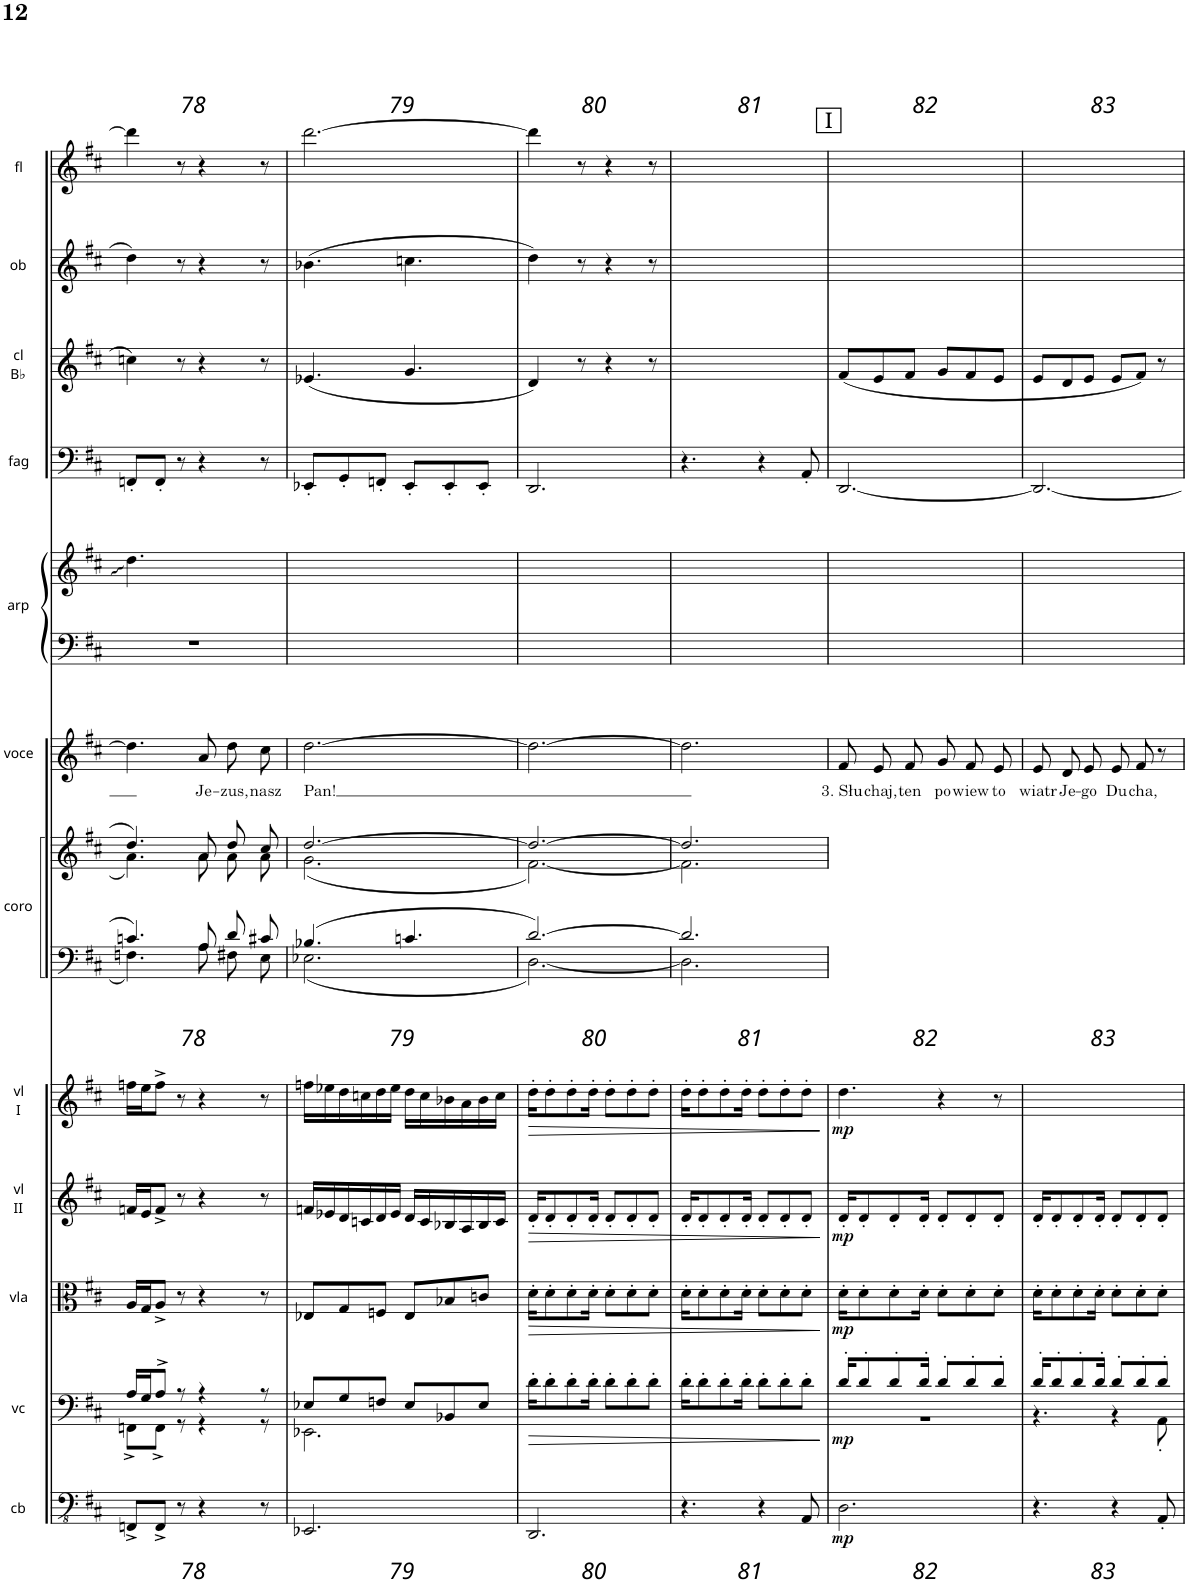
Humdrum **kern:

**kern	**dynam	**kern	**dynam	**kern	**dynam	**kern	**dynam	**kern	**dynam	**kern	**kern	**kern	**text	**kern	**kern	**kern	**kern	**kern	**kern
*part12	*part12	*part11	*part11	*part10	*part10	*part9	*part9	*part8	*part8	*part7	*part7	*part6	*part6	*part5	*part5	*part4	*part3	*part2	*part1
*staff14	*staff14	*staff13	*staff13	*staff12	*staff12	*staff11	*staff11	*staff10	*staff10	*staff9	*staff8	*staff7	*staff7	*staff6	*staff5	*staff4	*staff3	*staff2	*staff1
*I"contrabbassi	*	*I"violoncelli	*	*I"viole	*	*I"violini II	*	*I"violini I	*	*I"coro	*	*I"voce principale	*	*I"arpa	*	*I"fagotto	*I"clarinetto in Bb	*I"oboe	*I"flauto
*I'cb	*	*I'vc	*	*	*	*I'vl II	*	*I'vl I	*	*I'coro	*	*I'voce	*	*I'arp	*	*I'fag	*I'cl Bb	*I'ob	*I'fl
!!LO:PB:g=z
*clefFv4	*	*clefF4	*	*clefC3	*	*clefG2	*	*clefG2	*	*clefF4	*clefG2	*clefG2	*	*clefF4	*clefG2	*clefF4	*clefG2	*clefG2	*clefG2
*	*	*	*	*	*	*	*	*	*	*	*	*	*	*	*	*	*Trd1c2	*	*
*k[f#c#]	*	*k[f#c#]	*	*k[f#c#]	*	*k[f#c#]	*	*k[f#c#]	*	*k[f#c#]	*k[f#c#]	*k[f#c#]	*	*k[f#c#]	*k[f#c#]	*k[f#c#]	*k[f#c#]	*k[f#c#]	*k[f#c#]
*M6/8	*	*M6/8	*	*M6/8	*	*M6/8	*	*M6/8	*	*M6/8	*M6/8	*M6/8	*	*M6/8	*M6/8	*M6/8	*M6/8	*M6/8	*M6/8
=78	=78	=78	=78	=78	=78	=78	=78	=78	=78	=78	=78	=78	=78	=78	=78	=78	=78	=78	=78
*	*	*^	*	*	*	*	*	*	*	*^	*^	*	*	*	*	*	*	*	*
8FFFn^/L	.	16A/LL	8FFn^\L	.	16A/LL	.	16fn/LL	.	16ffn\LL	.	4.cn/	4.Fn\	4.dd/	4.a\	4.dd\]	.	2.r	4.dd\	8FFn'/L	4ccn\	4dd\	4ddd\]
.	.	16G/J	.	.	16G/J	.	16e/J	.	16ee\J	.	.	.	.	.	.	.	.	.	.	.	.	.
8FFF^/J	.	8A^/J	8FF^\J	.	8A^/J	.	8f^/J	.	8ff^\J	.	.	.	.	.	.	.	.	.	8FF'/J	.	.	.
8r	.	8r	8r	.	8r	.	8r	.	8r	.	.	.	.	.	.	.	.	.	8r	8r	8r	8r
!	!	!	!	!	!	!	!	!	!	!	!	!	!	!	!	!LO:LY:b	!	!	!	!	!	!
4r	.	4r	4r	.	4r	.	4r	.	4r	.	8A/L	8A\L	8a/L	8a\L	8a\L	Je-	.	4ryy	4r	4r	4r	4r
!	!	!	!	!	!	!	!	!	!	!	!	!	!	!	!	!LO:LY:b	!	!	!	!	!	!
.	.	.	.	.	.	.	.	.	.	.	8d/	8F#X\	8dd/	8a\	8dd\	-zus,	.	.	.	.	.	.
!	!	!	!	!	!	!	!	!	!	!	!	!	!	!	!	!LO:LY:b	!	!	!	!	!	!
8r	.	8r	8r	.	8r	.	8r	.	8r	.	8c#X/J	8E\J	8cc#/J	8a\J	8cc#\J	nasz	.	8ryy	8r	8r	8r	8r
=79	=79	=79	=79	=79	=79	=79	=79	=79	=79	=79	=79	=79	=79	=79	=79	=79	=79	=79	=79	=79	=79	=79
!	!	!	!	!	!	!	!	!	!	!	!	!	!	!	!	!LO:LY:b	!	!	!	!	!	!
2.EEE-X/	.	8E-X/L	2.EE-X\	.	8E-X/L	.	16fn/LL	.	16ffn\LL	.	4.B-X/	2.E-X\	[2.dd/	(2.g\	[2.dd\	Pan!	2.ryy	2.ryy	8EE-X'/L	(4.e-X/	(4.b-X\	[2.ddd\
.	.	.	.	.	.	.	16e-X/	.	16ee-X\	.	.	.	.	.	.	.	.	.	.	.	.	.
.	.	8G/	.	.	8G/	.	16d/	.	16dd\	.	.	.	.	.	.	.	.	.	8GG'/	.	.	.
.	.	.	.	.	.	.	16cn/	.	16ccn\	.	.	.	.	.	.	.	.	.	.	.	.	.
.	.	8Fn/J	.	.	8Fn/J	.	16d/	.	16dd\	.	.	.	.	.	.	.	.	.	8FFn'/J	.	.	.
.	.	.	.	.	.	.	16e-/JJ	.	16ee-\JJ	.	.	.	.	.	.	.	.	.	.	.	.	.
.	.	8E-/L	.	.	8E-/L	.	16d/LL	.	16dd\LL	.	4.cn/	.	.	.	.	.	.	.	8EE-'/L	4.g/	4.ccn\	.
.	.	.	.	.	.	.	16c/	.	16cc\	.	.	.	.	.	.	.	.	.	.	.	.	.
.	.	8BB-X/	.	.	8B-X/	.	16B-X/	.	16b-X\	.	.	.	.	.	.	.	.	.	8EE-'/	.	.	.
.	.	.	.	.	.	.	16A/	.	16a\	.	.	.	.	.	.	.	.	.	.	.	.	.
.	.	8E-/J	.	.	8cn/J	.	16B-/	.	16b-\	.	.	.	.	.	.	.	.	.	8EE-'/J	.	.	.
.	.	.	.	.	.	.	16c/JJ	.	16cc\JJ	.	.	.	.	.	.	.	.	.	.	.	.	.
*	*	*v	*v	*	*	*	*	*	*	*	*	*	*	*	*	*	*	*	*	*	*	*
=80	=80	=80	=80	=80	=80	=80	=80	=80	=80	=80	=80	=80	=80	=80	=80	=80	=80	=80	=80	=80	=80
!	!	!	!LO:HP:b	!	!LO:HP:b	!	!LO:HP:b	!	!LO:HP:b	!	!	!	!	!	!	!	!	!	!	!	!
2.DDD/	.	16d'\KL	>	16d'\KL	>	16d'/KL	>	16dd'\KL	>	[2.d/	[2.D\	2.dd/_	[2.f#\)	2.dd\_	.	2.ryy	2.ryy	2.DD/	4d/)	4dd\)	4ddd\]
.	.	8d'\	.	8d'\	.	8d'/	.	8dd'\	.	.	.	.	.	.	.	.	.	.	.	.	.
.	.	8d'\	.	8d'\	.	8d'/	.	8dd'\	.	.	.	.	.	.	.	.	.	.	.	.	.
.	.	.	.	.	.	.	.	.	.	.	.	.	.	.	.	.	.	.	8r	8r	8r
.	.	16d'\Jk	.	16d'\Jk	.	16d'/Jk	.	16dd'\Jk	.	.	.	.	.	.	.	.	.	.	.	.	.
.	.	8d'\L	.	8d'\L	.	8d'/L	.	8dd'\L	.	.	.	.	.	.	.	.	.	.	4r	4r	4r
.	.	8d'\	.	8d'\	.	8d'/	.	8dd'\	.	.	.	.	.	.	.	.	.	.	.	.	.
.	.	8d'\J	.	8d'\J	.	8d'/J	.	8dd'\J	.	.	.	.	.	.	.	.	.	.	8r	8r	8r
=81	=81	=81	=81	=81	=81	=81	=81	=81	=81	=81	=81	=81	=81	=81	=81	=81	=81	=81	=81	=81	=81
4.r	.	16d'\KL	.	16d'\KL	.	16d'/KL	.	16dd'\KL	.	2.d/]	2.D\]	2.dd/]	2.f#\]	2.dd\]	.	2.ryy	2.ryy	4.r	2.ryy	2.ryy	2.ryy
.	.	8d'\	.	8d'\	.	8d'/	.	8dd'\	.	.	.	.	.	.	.	.	.	.	.	.	.
.	.	8d'\	.	8d'\	.	8d'/	.	8dd'\	.	.	.	.	.	.	.	.	.	.	.	.	.
.	.	16d'\Jk	.	16d'\Jk	.	16d'/Jk	.	16dd'\Jk	.	.	.	.	.	.	.	.	.	.	.	.	.
4r	.	8d'\L	.	8d'\L	.	8d'/L	.	8dd'\L	.	.	.	.	.	.	.	.	.	4r	.	.	.
.	.	8d'\	.	8d'\	.	8d'/	.	8dd'\	.	.	.	.	.	.	.	.	.	.	.	.	.
8AAA/	.	8d'\J	.	8d'\J	.	8d'/J	.	8dd'\J	.	.	.	.	.	.	.	.	.	8AA'/	.	.	.
*	*	*	*	*	*	*	*	*	*	*v	*v	*	*	*	*	*	*	*	*	*	*
*	*	*	*	*	*	*	*	*	*	*	*v	*v	*	*	*	*	*	*	*	*
.	.	.	]	.	]	.	]	.	]	.	.	.	.	.	.	.	.	.	.
!!LO:REH:place=s1:a:cj:fs=14:t=I
=82	=82	=82	=82	=82	=82	=82	=82	=82	=82	=82	=82	=82	=82	=82	=82	=82	=82	=82	=82
*	*	*^	*	*	*	*	*	*	*	*^	*^	*	*	*	*	*	*	*	*
!	!LO:DY:b	!	!	!LO:DY:b	!	!LO:DY:b	!	!LO:DY:b	!	!LO:DY:b	!	!	!	!	!	!LO:LY:b	!	!	!	!	!	!
2.DD\	mp	16d'/KL	2.r	mp	16d'\KL	mp	16d'/KL	mp	4.dd\	mp	2.ryy	2.ryy	2.ryy	2.ryy	8f#/L	3. Słu-	2.ryy	2.ryy	[2.DD/	(8f#/L	2.ryy	2.ryy
.	.	8d'/	.	.	8d'\	.	8d'/	.	.	.	.	.	.	.	.	.	.	.	.	.	.	.
!	!	!	!	!	!	!	!	!	!	!	!	!	!	!	!	!LO:LY:b	!	!	!	!	!	!
.	.	.	.	.	.	.	.	.	.	.	.	.	.	.	8e/	-chaj,	.	.	.	8e/	.	.
.	.	8d'/	.	.	8d'\	.	8d'/	.	.	.	.	.	.	.	.	.	.	.	.	.	.	.
!	!	!	!	!	!	!	!	!	!	!	!	!	!	!	!	!LO:LY:b	!	!	!	!	!	!
.	.	.	.	.	.	.	.	.	.	.	.	.	.	.	8f#/J	ten	.	.	.	8f#/J	.	.
.	.	16d'/Jk	.	.	16d'\Jk	.	16d'/Jk	.	.	.	.	.	.	.	.	.	.	.	.	.	.	.
!	!	!	!	!	!	!	!	!	!	!	!	!	!	!	!	!LO:LY:b	!	!	!	!	!	!
.	.	8d'/L	.	.	8d'\L	.	8d'/L	.	4r	.	.	.	.	.	8g/L	po-	.	.	.	8g/L	.	.
!	!	!	!	!	!	!	!	!	!	!	!	!	!	!	!	!LO:LY:b	!	!	!	!	!	!
.	.	8d'/	.	.	8d'\	.	8d'/	.	.	.	.	.	.	.	8f#/	-wiew	.	.	.	8f#/	.	.
!	!	!	!	!	!	!	!	!	!	!	!	!	!	!	!	!LO:LY:b	!	!	!	!	!	!
.	.	8d'/J	.	.	8d'\J	.	8d'/J	.	8r	.	.	.	.	.	8e/J	to	.	.	.	8e/J	.	.
*	*	*	*	*	*	*	*	*	*	*	*v	*v	*	*	*	*	*	*	*	*	*	*
*	*	*	*	*	*	*	*	*	*	*	*	*v	*v	*	*	*	*	*	*	*	*
=83	=83	=83	=83	=83	=83	=83	=83	=83	=83	=83	=83	=83	=83	=83	=83	=83	=83	=83	=83	=83
!	!	!	!	!	!	!	!	!	!	!	!	!	!	!LO:LY:b	!	!	!	!	!	!
4.r	.	16d'/KL	4.r	.	16d'\KL	.	16d'/KL	.	2.ryy	.	2.ryy	2.ryy	8e/L	wiatr	2.ryy	2.ryy	2.DD/_	8e/L	2.ryy	2.ryy
.	.	8d'/	.	.	8d'\	.	8d'/	.	.	.	.	.	.	.	.	.	.	.	.	.
!	!	!	!	!	!	!	!	!	!	!	!	!	!	!LO:LY:b	!	!	!	!	!	!
.	.	.	.	.	.	.	.	.	.	.	.	.	8d/	Je-	.	.	.	8d/	.	.
.	.	8d'/	.	.	8d'\	.	8d'/	.	.	.	.	.	.	.	.	.	.	.	.	.
!	!	!	!	!	!	!	!	!	!	!	!	!	!	!LO:LY:b	!	!	!	!	!	!
.	.	.	.	.	.	.	.	.	.	.	.	.	8e/J	-go	.	.	.	8e/J	.	.
.	.	16d'/Jk	.	.	16d'\Jk	.	16d'/Jk	.	.	.	.	.	.	.	.	.	.	.	.	.
!	!	!	!	!	!	!	!	!	!	!	!	!	!	!LO:LY:b	!	!	!	!	!	!
4r	.	8d'/L	4r	.	8d'\L	.	8d'/L	.	.	.	.	.	8e/L	Du-	.	.	.	8e/L	.	.
!	!	!	!	!	!	!	!	!	!	!	!	!	!	!LO:LY:b	!	!	!	!	!	!
.	.	8d'/	.	.	8d'\	.	8d'/	.	.	.	.	.	8f#/J	-cha,	.	.	.	8f#/J)	.	.
8AAA'/	.	8d'/J	8AA'\	.	8d'\J	.	8d'/J	.	.	.	.	.	8r	.	.	.	.	8r	.	.
*	*	*v	*v	*	*	*	*	*	*	*	*	*	*	*	*	*	*	*	*	*
=	=	=	=	=	=	=	=	=	=	=	=	=	=	=	=	=	=	=	=
*-	*-	*-	*-	*-	*-	*-	*-	*-	*-	*-	*-	*-	*-	*-	*-	*-	*-	*-	*-
